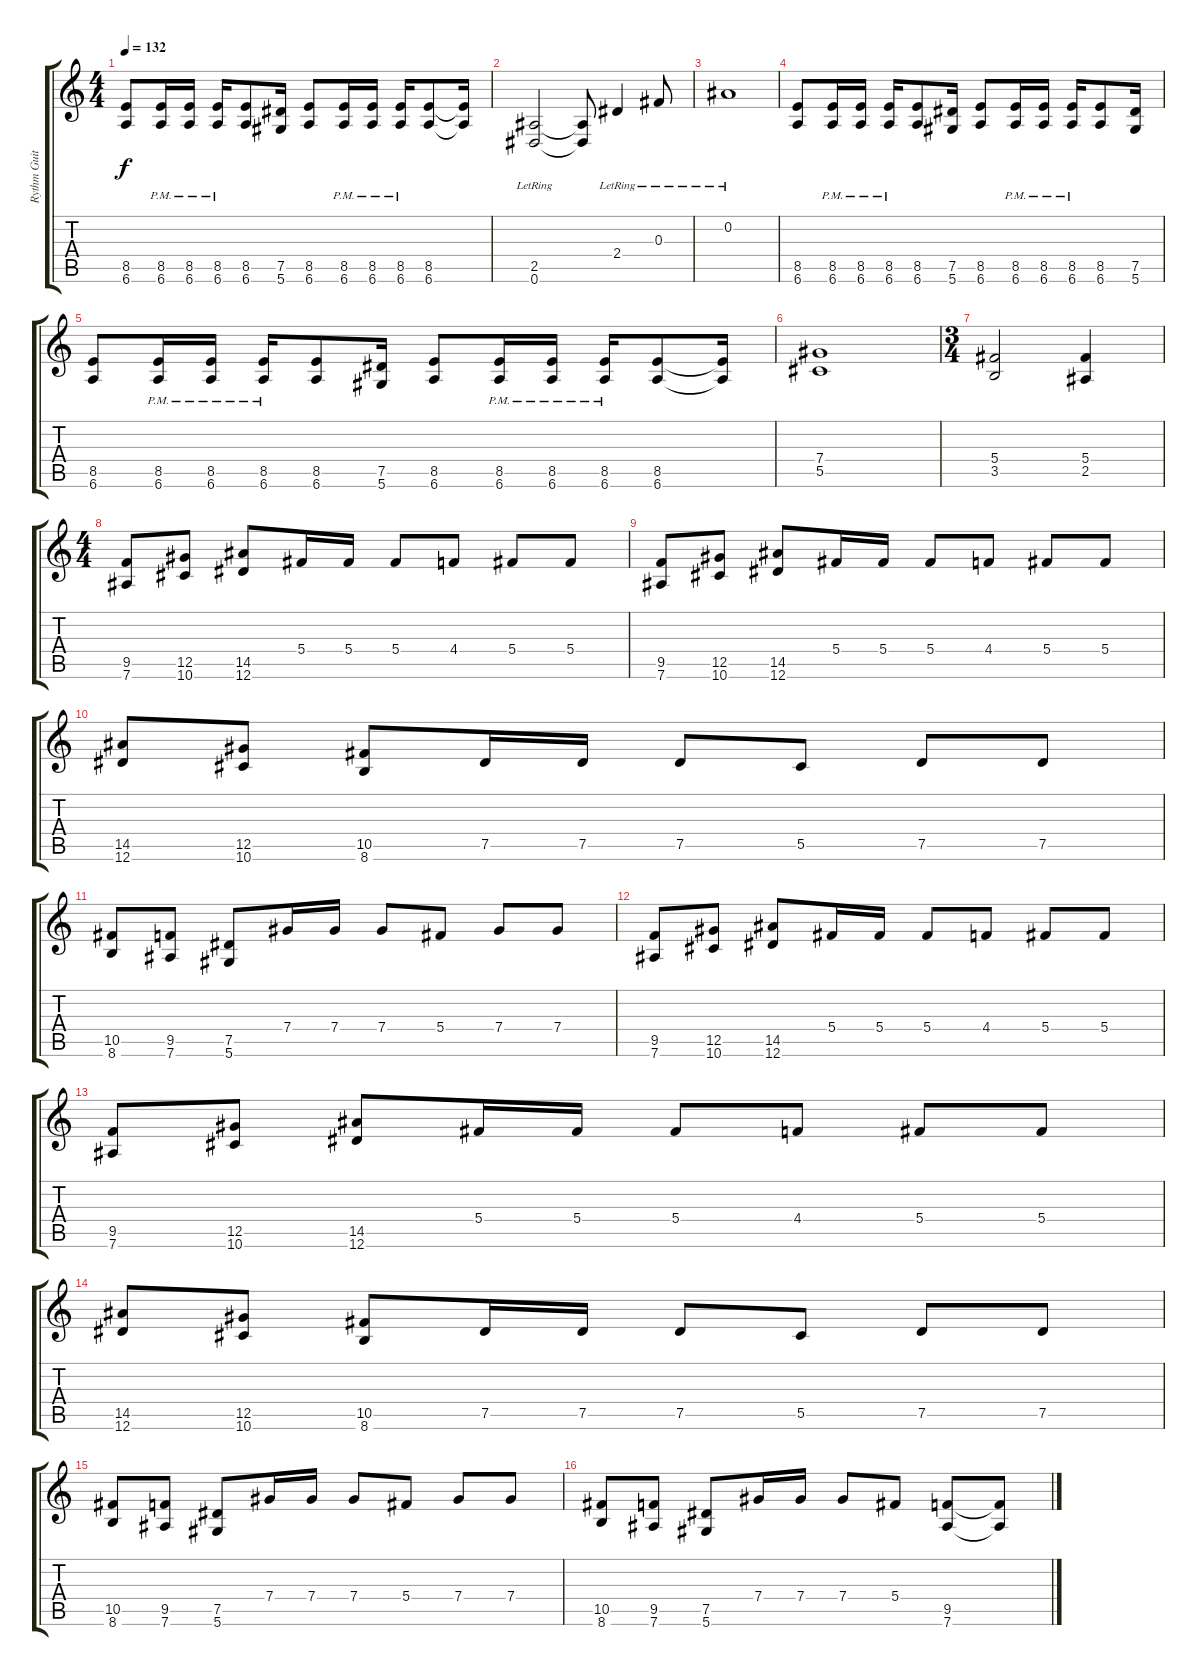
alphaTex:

\track ("Rythm Guitar" "Rythm Guit") {instrument distortionguitar}
\staff {score tabs}
\tuning (Eb4 Bb3 Gb3 Db3 Ab2 Eb2) {hide}
\ts (4 4)
\tempo 132
\clef g2
\ks c
(8.5 6.6).8{dy f} (8.5{pm} 6.6{pm}).16 (8.5{pm} 6.6{pm}).16 (8.5{pm} 6.6{pm}).16 (8.5 6.6).8 (7.5 5.6).16 (8.5 6.6).8 (8.5{pm} 6.6{pm}).16 (8.5{pm} 6.6{pm}).16 (8.5{pm} 6.6{pm}).16 (8.5 6.6).8 (8.5{t} 6.6{t}).16 |
(2.5{lr} 0.6{lr}).2 (2.5{t} 0.6{t}).8 2.4{lr}.4 0.3{lr}.8 |
0.2{lr}.1 |
(8.5 6.6).8 (8.5{pm} 6.6{pm}).16 (8.5{pm} 6.6{pm}).16 (8.5{pm} 6.6{pm}).16 (8.5 6.6).8 (7.5 5.6).16 (8.5 6.6).8 (8.5{pm} 6.6{pm}).16 (8.5{pm} 6.6{pm}).16 (8.5{pm} 6.6{pm}).16 (8.5 6.6).8 (7.5 5.6).16 |
(8.5 6.6).8 (8.5{pm} 6.6{pm}).16 (8.5{pm} 6.6{pm}).16 (8.5{pm} 6.6{pm}).16 (8.5 6.6).8 (7.5 5.6).16 (8.5 6.6).8 (8.5{pm} 6.6{pm}).16 (8.5{pm} 6.6{pm}).16 (8.5{pm} 6.6{pm}).16 (8.5 6.6).8 (8.5{t} 6.6{t}).16 |
(7.4 5.5).1 |
\ts (3 4)
(5.4 3.5).2 (5.4 2.5).4 |
\ts (4 4)
(9.5 7.6).8 (12.5 10.6).8 (14.5 12.6).8 5.4.16 5.4.16 5.4.8 4.4.8 5.4.8 5.4.8 |
(9.5 7.6).8 (12.5 10.6).8 (14.5 12.6).8 5.4.16 5.4.16 5.4.8 4.4.8 5.4.8 5.4.8 |
(14.5 12.6).8 (12.5 10.6).8 (10.5 8.6).8 7.5.16 7.5.16 7.5.8 5.5.8 7.5.8 7.5.8 |
(10.5 8.6).8 (9.5 7.6).8 (7.5 5.6).8 7.4.16 7.4.16 7.4.8 5.4.8 7.4.8 7.4.8 |
(9.5 7.6).8 (12.5 10.6).8 (14.5 12.6).8 5.4.16 5.4.16 5.4.8 4.4.8 5.4.8 5.4.8 |
(9.5 7.6).8 (12.5 10.6).8 (14.5 12.6).8 5.4.16 5.4.16 5.4.8 4.4.8 5.4.8 5.4.8 |
(14.5 12.6).8 (12.5 10.6).8 (10.5 8.6).8 7.5.16 7.5.16 7.5.8 5.5.8 7.5.8 7.5.8 |
(10.5 8.6).8 (9.5 7.6).8 (7.5 5.6).8 7.4.16 7.4.16 7.4.8 5.4.8 7.4.8 7.4.8 |
(10.5 8.6).8 (9.5 7.6).8 (7.5 5.6).8 7.4.16 7.4.16 7.4.8 5.4.8 (9.5 7.6).8 (9.5{t} 7.6{t}).8
